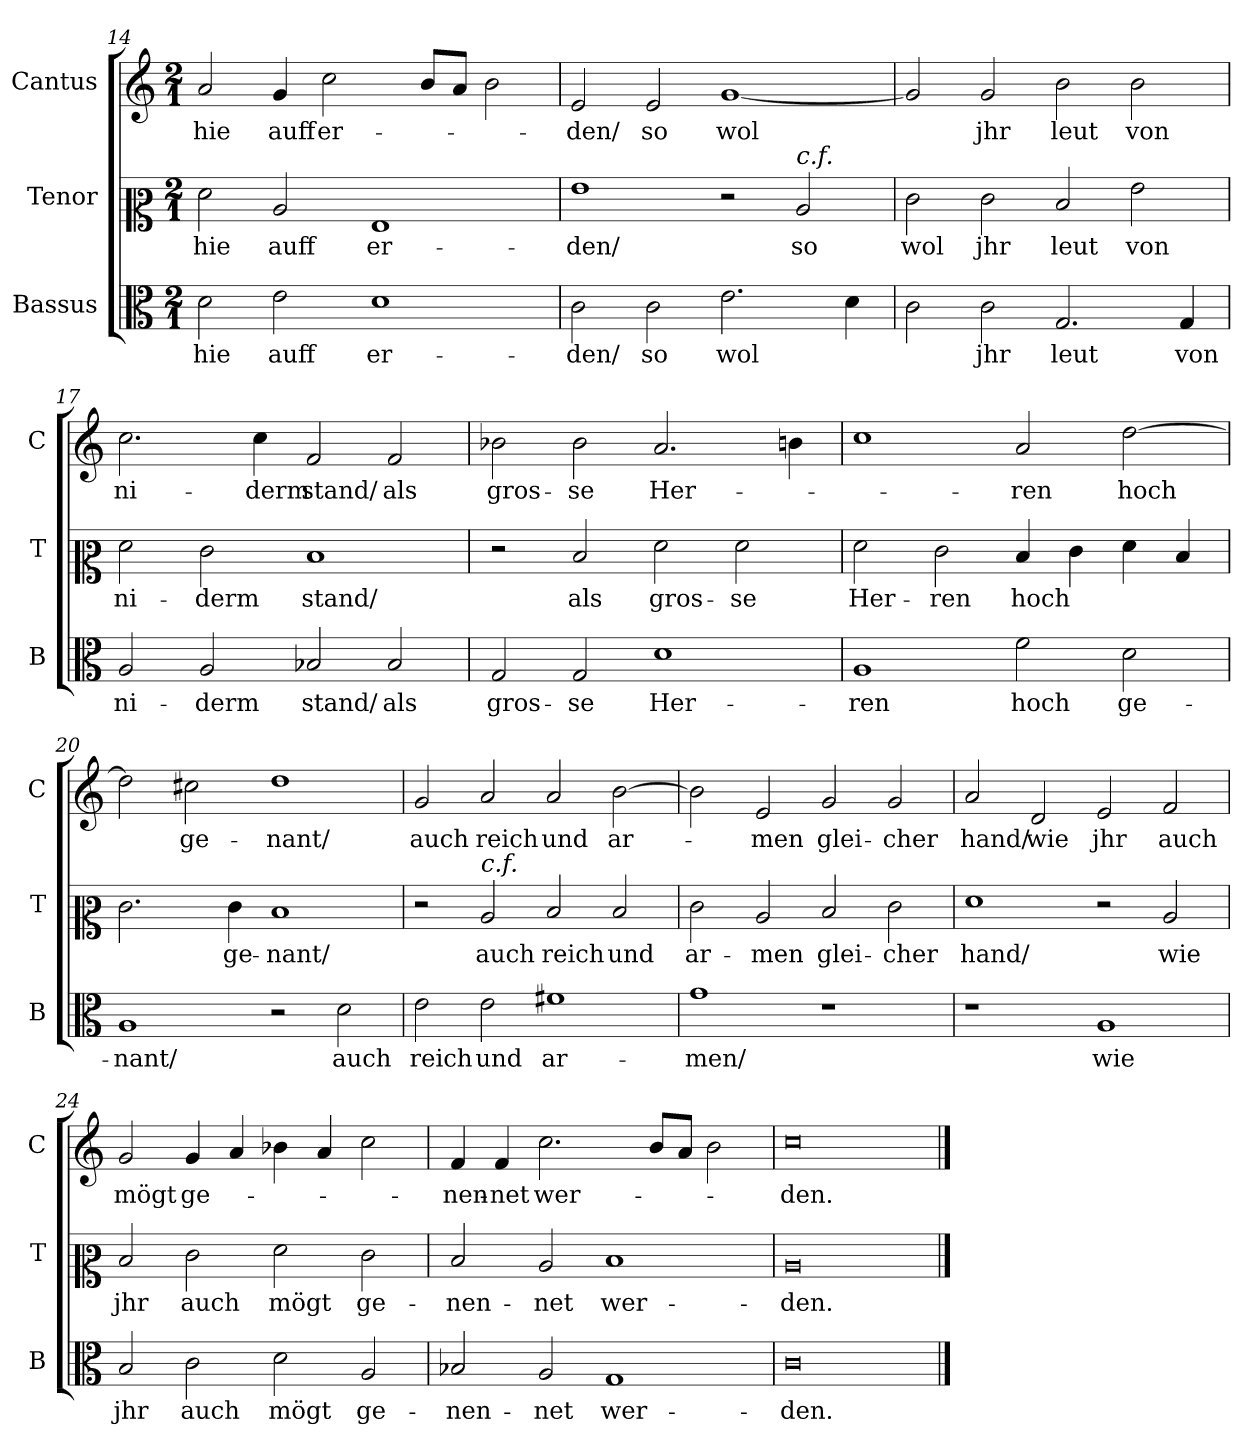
**kern	**text	**kern	**text	**kern	**text
*part3	*part3	*part2	*part2	*part1	*part1
*staff3	*staff3	*staff2	*staff2	*staff1	*staff1
*I"Bassus	*	*I"Tenor	*	*I"Cantus	*
*I'B	*	*I'T	*	*I'C	*
*clefC3	*	*clefC2	*	*clefG2	*
*k[]	*	*k[]	*	*k[]	*
*C:ion	*	*C:ion	*	*C:ion	*
*M2/1	*	*M2/1	*	*M2/1	*
=14	=14	=14	=14	=14	=14
2d	hie	2f	hie	2a	hie
2e	auff	2c	auff	4g	auff
.	.	.	.	2cc	er-
1d	er-	1G	er-	.	.
.	.	.	.	8b/L	.
.	.	.	.	8a/J	.
.	.	.	.	2b	.
=15	=15	=15	=15	=15	=15
2c	-den/	1g	-den/	2e	-den/
2c	so	.	.	2e	so
2.e	wol	2r	.	[1g	wol
!	!	!LO:TX:a:i:t=c.f.	!	!	!
.	.	2c	so	.	.
4d	.	.	.	.	.
=16	=16	=16	=16	=16	=16
2c	.	2e	wol	2g]	.
2c	jhr	2e	jhr	2g	jhr
2.G	leut	2d	leut	2b	leut
.	.	2g	von	2b	von
4G	von	.	.	.	.
=17	=17	=17	=17	=17	=17
2A	ni-	2f	ni-	2.cc	ni-
2A	-derm	2e	-derm	.	.
.	.	.	.	4cc	-derm
2B-X	stand/	1d	stand/	2f	stand/
2B-	als	.	.	2f	als
=18	=18	=18	=18	=18	=18
2G	gros-	2r	.	2b-X	gros-
2G	-se	2d	als	2b-	-se
1d	Her-	2f	gros-	2.a	Her-
.	.	2f	-se	.	.
.	.	.	.	4bn	.
=19	=19	=19	=19	=19	=19
1A	-ren	2f	Her-	1cc	.
.	.	2e	-ren	.	.
2f	hoch	4d	hoch	2a	-ren
.	.	4e	.	.	.
2d	ge-	4f	.	[2dd	hoch
.	.	4d	.	.	.
=20	=20	=20	=20	=20	=20
1A	-nant/	2.e	.	2dd]	.
.	.	.	.	2cc#X	ge-
.	.	4e	ge-	.	.
2r	.	1d	-nant/	1dd	-nant/
2d	auch	.	.	.	.
=21	=21	=21	=21	=21	=21
2e	reich	2r	.	2g	auch
!	!	!LO:TX:a:i:t=c.f.	!	!	!
2e	und	2c	auch	2a	reich
1f#X	ar-	2d	reich	2a	und
.	.	2d	und	[2b	ar-
=22	=22	=22	=22	=22	=22
1g	-men/	2e	ar-	2b]	.
.	.	2c	-men	2e	-men
1r	.	2d	glei-	2g	glei-
.	.	2e	-cher	2g	-cher
=23	=23	=23	=23	=23	=23
1r	.	1f	hand/	2a	hand/
.	.	.	.	2d	wie
1A	wie	2r	.	2e	jhr
.	.	2c	wie	2f	auch
=24	=24	=24	=24	=24	=24
2B	jhr	2d	jhr	2g	mögt
2c	auch	2e	auch	4g	ge-
.	.	.	.	4a	.
2d	mögt	2f	mögt	4b-X	.
.	.	.	.	4a	.
2A	ge-	2e	ge-	2cc	.
=25	=25	=25	=25	=25	=25
2B-X	-nen-	2d	-nen-	4f	-nen-
.	.	.	.	4f	-net
2A	-net	2c	-net	2.cc	wer-
1G	wer-	1d	wer-	.	.
.	.	.	.	8b/L	.
.	.	.	.	8a/J	.
.	.	.	.	2b	.
=26	=26	=26	=26	=26	=26
0c	-den.	0c	-den.	0cc	-den.
==	==	==	==	==	==
*-	*-	*-	*-	*-	*-
